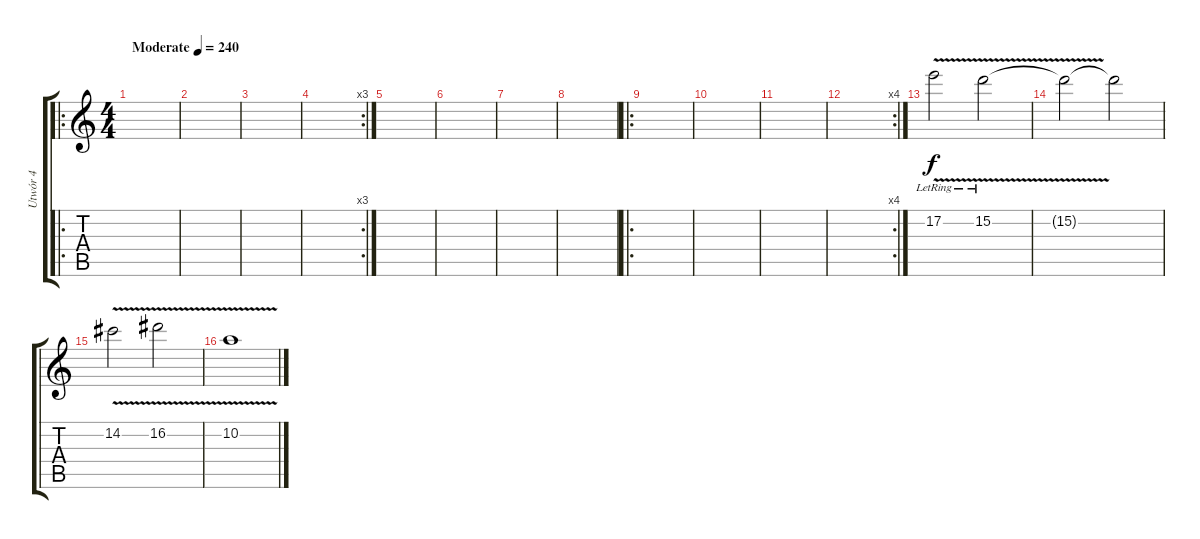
\track ("Utwór 4" "Utwór 4") {instrument distortionguitar}
\staff {score tabs}
\tuning (E4 B3 G3 D3 A2 E2) {hide}
\ro
\ts (4 4)
\tempo (240 "Moderate")
\clef g2
\ks c
|
|
|
\rc 3
|
|
|
|
|
\ro
|
|
|
\rc 4
|
17.2{v lr}.2 15.2{v lr}.2 |
15.2{t}.2 15.2{t}.2 |
14.2{v}.2 16.2{v}.2 |
10.2{v}.1
